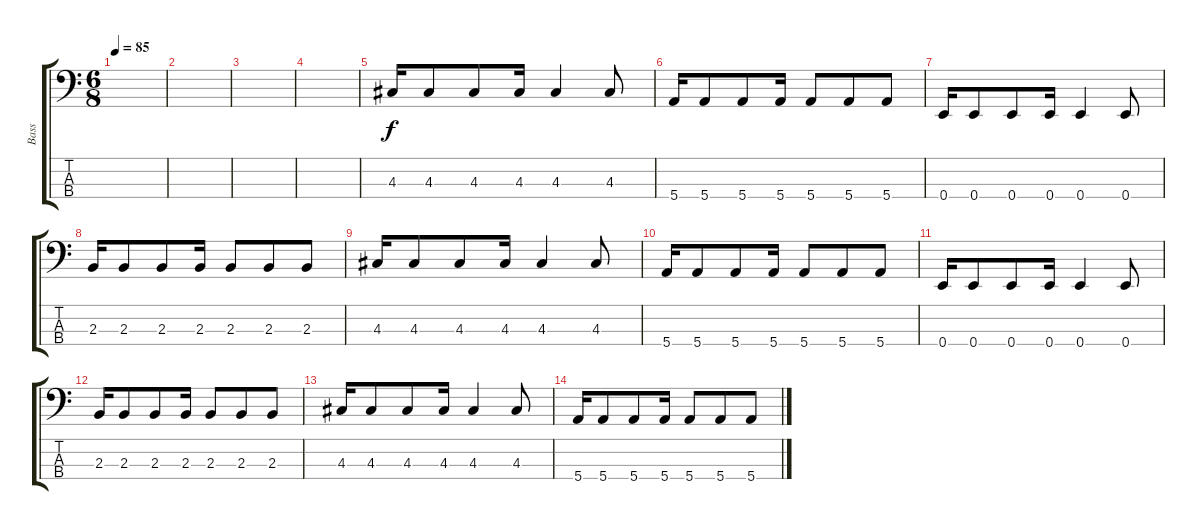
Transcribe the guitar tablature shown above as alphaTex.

\track ("Bass" "Bass") {instrument electricbassfinger}
\staff {score tabs}
\tuning (G2 D2 A1 E1) {hide}
\ts (6 8)
\tempo 85
\clef f4
\ks c
|
|
|
|
4.3.16 4.3.8 4.3.8 4.3.16 4.3.4 4.3.8 |
5.4.16 5.4.8 5.4.8 5.4.16 5.4.8 5.4.8 5.4.8 |
0.4.16 0.4.8 0.4.8 0.4.16 0.4.4 0.4.8 |
2.3.16 2.3.8 2.3.8 2.3.16 2.3.8 2.3.8 2.3.8 |
4.3.16 4.3.8 4.3.8 4.3.16 4.3.4 4.3.8 |
5.4.16 5.4.8 5.4.8 5.4.16 5.4.8 5.4.8 5.4.8 |
0.4.16 0.4.8 0.4.8 0.4.16 0.4.4 0.4.8 |
2.3.16 2.3.8 2.3.8 2.3.16 2.3.8 2.3.8 2.3.8 |
4.3.16 4.3.8 4.3.8 4.3.16 4.3.4 4.3.8 |
5.4.16 5.4.8 5.4.8 5.4.16 5.4.8 5.4.8 5.4.8
